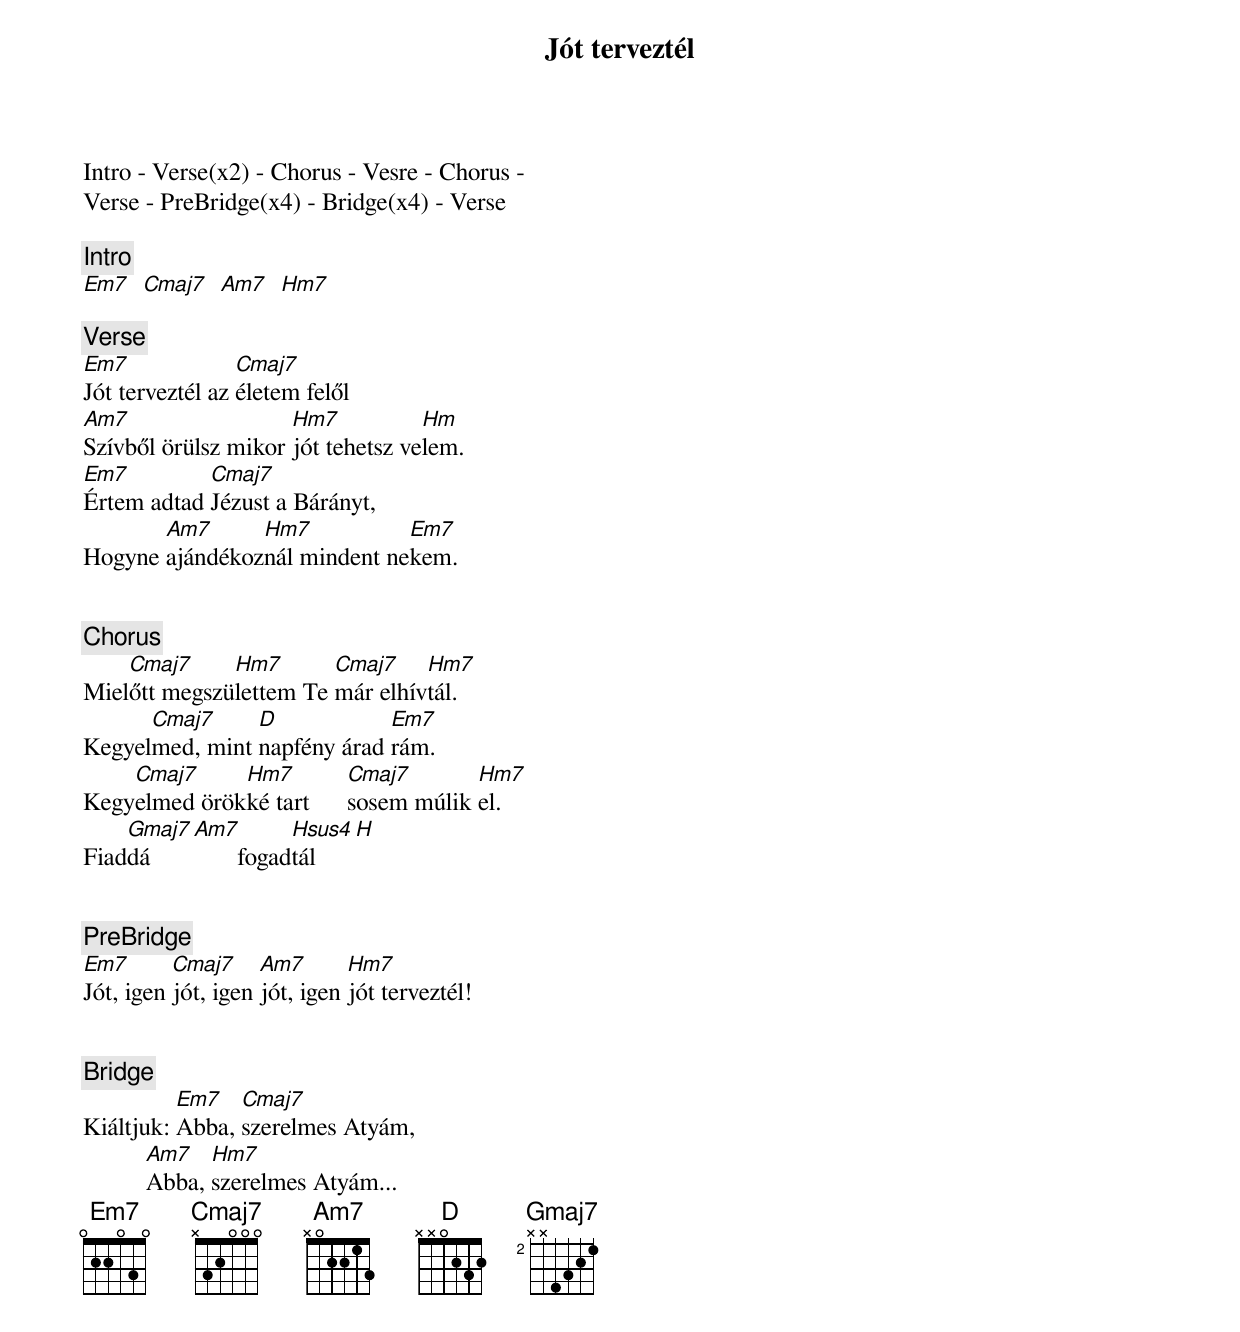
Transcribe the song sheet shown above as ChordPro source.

{title: Jót terveztél}
{subtitle: }


Intro - Verse(x2) - Chorus - Vesre - Chorus -
Verse - PreBridge(x4) - Bridge(x4) - Verse

{c:Intro}
[Em7]  [Cmaj7]  [Am7]  [Hm7]

{c:Verse}
[Em7]Jót terveztél az [Cmaj7]életem felől
[Am7]Szívből örülsz mikor [Hm7]jót tehetsz ve[Hm]lem.
[Em7]Értem adtad [Cmaj7]Jézust a Bárányt,
Hogyne [Am7]ajándékoz[Hm7]nál mindent ne[Em7]kem.


{c:Chorus}
Miel[Cmaj7]őtt megszü[Hm7]lettem Te [Cmaj7]már elhív[Hm7]tál.
Kegyel[Cmaj7]med, mint [D]napfény árad [Em7]rám.
Kegy[Cmaj7]elmed örök[Hm7]ké tart      [Cmaj7]sosem múlik [Hm7]el.
Fiad[Gmaj7]dá [Am7]       fogad[Hsus4]tál [H]


{c:PreBridge}
[Em7]Jót, igen [Cmaj7]jót, igen [Am7]jót, igen [Hm7]jót terveztél!


{c:Bridge}
Kiáltjuk: [Em7]Abba, [Cmaj7]szerelmes Atyám,
          [Am7]Abba, [Hm7]szerelmes Atyám...
